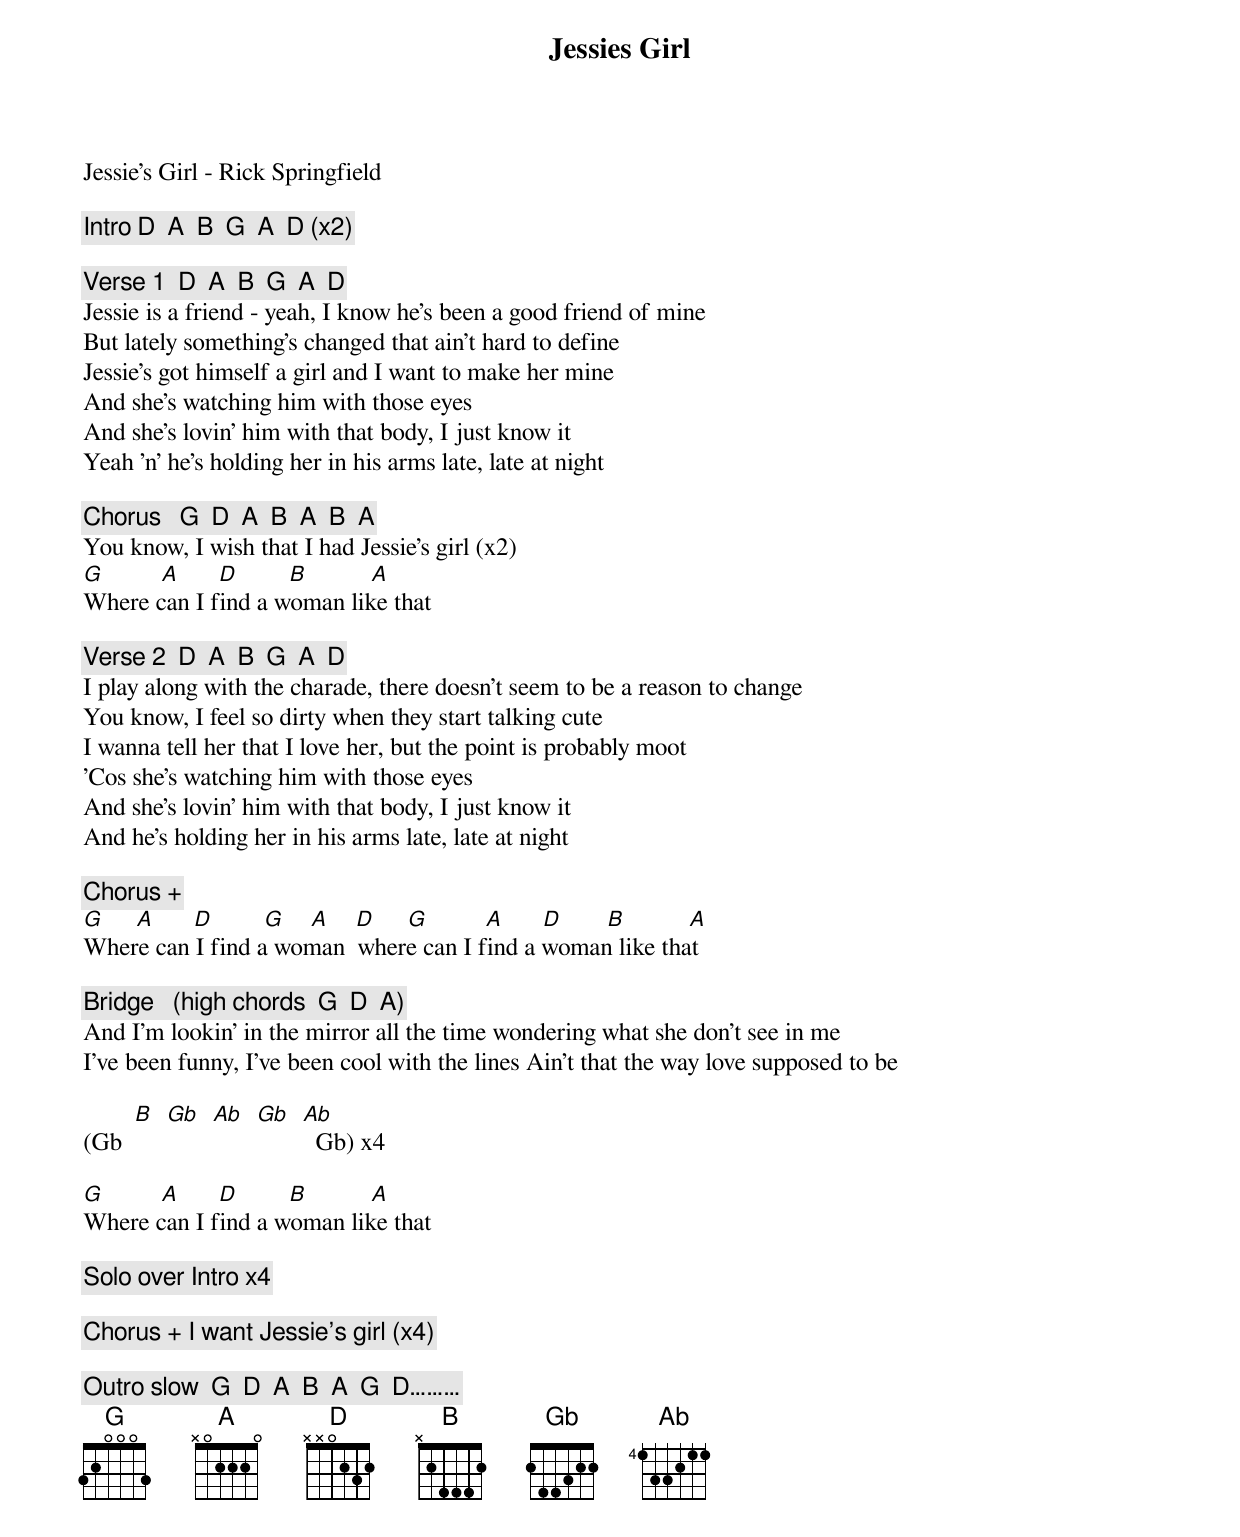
{title: Jessies Girl}
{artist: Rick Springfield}
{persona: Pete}
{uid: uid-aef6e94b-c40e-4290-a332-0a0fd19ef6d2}
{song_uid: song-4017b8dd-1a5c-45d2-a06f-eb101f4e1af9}


Jessie's Girl - Rick Springfield

{comment: Intro D  A  B  G  A  D (x2)}

{comment: Verse 1  D  A  B  G  A  D}
Jessie is a friend - yeah, I know he's been a good friend of mine
But lately something's changed that ain't hard to define
Jessie's got himself a girl and I want to make her mine
And she's watching him with those eyes
And she's lovin' him with that body, I just know it
Yeah 'n' he's holding her in his arms late, late at night

{comment: Chorus   G  D  A  B  A  B  A}
You know, I wish that I had Jessie's girl (x2)
[G]         [A]      [D]        [B]          [A]
Where can I find a woman like that

{comment: Verse 2  D  A  B  G  A  D}
I play along with the charade, there doesn't seem to be a reason to change
You know, I feel so dirty when they start talking cute
I wanna tell her that I love her, but the point is probably moot
'Cos she's watching him with those eyes
And she's lovin' him with that body, I just know it
And he's holding her in his arms late, late at night

{comment: Chorus +}
[G]     [A]      [D]        [G]    [A]    [D]   		[G]         [A]      [D]       [B]          [A]
Where can I find a woman		where can I find a woman like that

{comment: Bridge   (high chords  G  D  A)}
And I'm lookin' in the mirror all the time	wondering what she don't see in me
I've been funny, I've been cool with the lines Ain't that the way love supposed to be

(Gb  [B]  [Gb]  [Ab]  [Gb]  [Ab]  Gb) x4

[G]         [A]      [D]        [B]          [A]
Where can I find a woman like that

{comment: Solo over Intro x4}

{comment: Chorus + I want Jessie’s girl (x4)}

{comment: Outro slow  G  D  A  B  A  G  D………}
